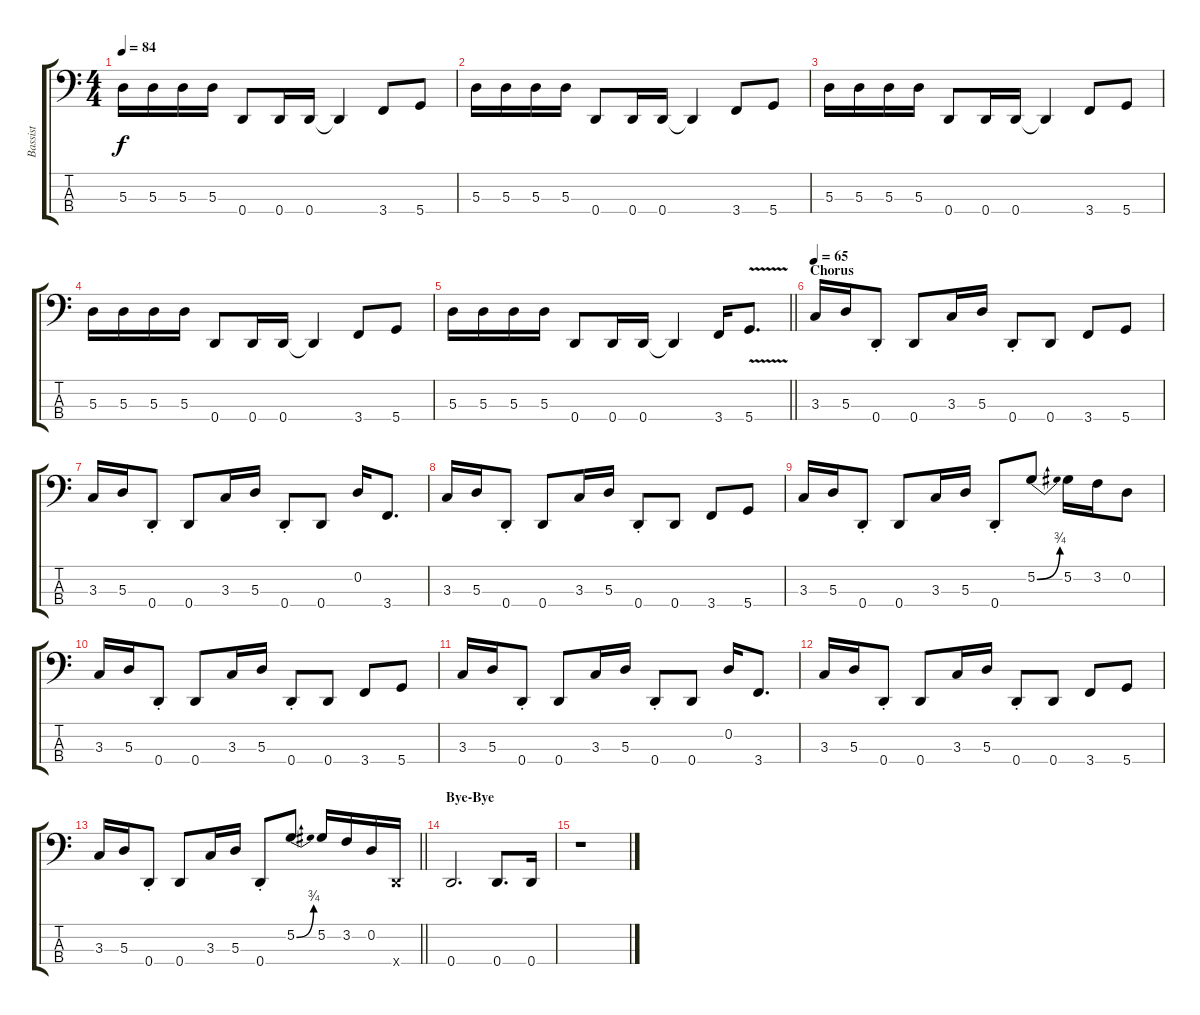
\track ("Bassist" "Bassist") {instrument electricbassfinger}
\staff {score tabs}
\tuning (G2 D2 A1 D1) {hide}
\ts (4 4)
\tempo 84
\clef f4
\ks c
5.3.16{dy f} 5.3.16 5.3.16 5.3.16 0.4.8 0.4.16 0.4.16 0.4{t}.4 3.4.8 5.4.8 |
5.3.16 5.3.16 5.3.16 5.3.16 0.4.8 0.4.16 0.4.16 0.4{t}.4 3.4.8 5.4.8 |
5.3.16 5.3.16 5.3.16 5.3.16 0.4.8 0.4.16 0.4.16 0.4{t}.4 3.4.8 5.4.8 |
5.3.16 5.3.16 5.3.16 5.3.16 0.4.8 0.4.16 0.4.16 0.4{t}.4 3.4.8 5.4.8 |
\barLineRight lightlight
5.3.16 5.3.16 5.3.16 5.3.16 0.4.8 0.4.16 0.4.16 0.4{t}.4 3.4.16 5.4{v}.8{d} |
\section ("" "Chorus ")
\tempo 65
3.3.16 5.3.16 0.4{st}.8 0.4.8 3.3.16 5.3.16 0.4{st}.8 0.4.8 3.4.8 5.4.8 |
3.3.16 5.3.16 0.4{st}.8 0.4.8 3.3.16 5.3.16 0.4{st}.8 0.4.8 0.2.16 3.4.8{d} |
3.3.16 5.3.16 0.4{st}.8 0.4.8 3.3.16 5.3.16 0.4{st}.8 0.4.8 3.4.8 5.4.8 |
3.3.16 5.3.16 0.4{st}.8 0.4.8 3.3.16 5.3.16 0.4{st}.8 5.2{be (bend 0 0 60 3)}.8 5.2.16 3.2.16 0.2.8 |
3.3.16 5.3.16 0.4{st}.8 0.4.8 3.3.16 5.3.16 0.4{st}.8 0.4.8 3.4.8 5.4.8 |
3.3.16 5.3.16 0.4{st}.8 0.4.8 3.3.16 5.3.16 0.4{st}.8 0.4.8 0.2.16 3.4.8{d} |
3.3.16 5.3.16 0.4{st}.8 0.4.8 3.3.16 5.3.16 0.4{st}.8 0.4.8 3.4.8 5.4.8 |
\barLineRight lightlight
3.3.16 5.3.16 0.4{st}.8 0.4.8 3.3.16 5.3.16 0.4{st}.8 5.2{be (bend 0 0 60 3)}.8 5.2.16 3.2.16 0.2.16 0.4{x}.16 |
\section ("" "Bye-Bye")
0.4.2{d} 0.4.8{d} 0.4.16 |
r.1
